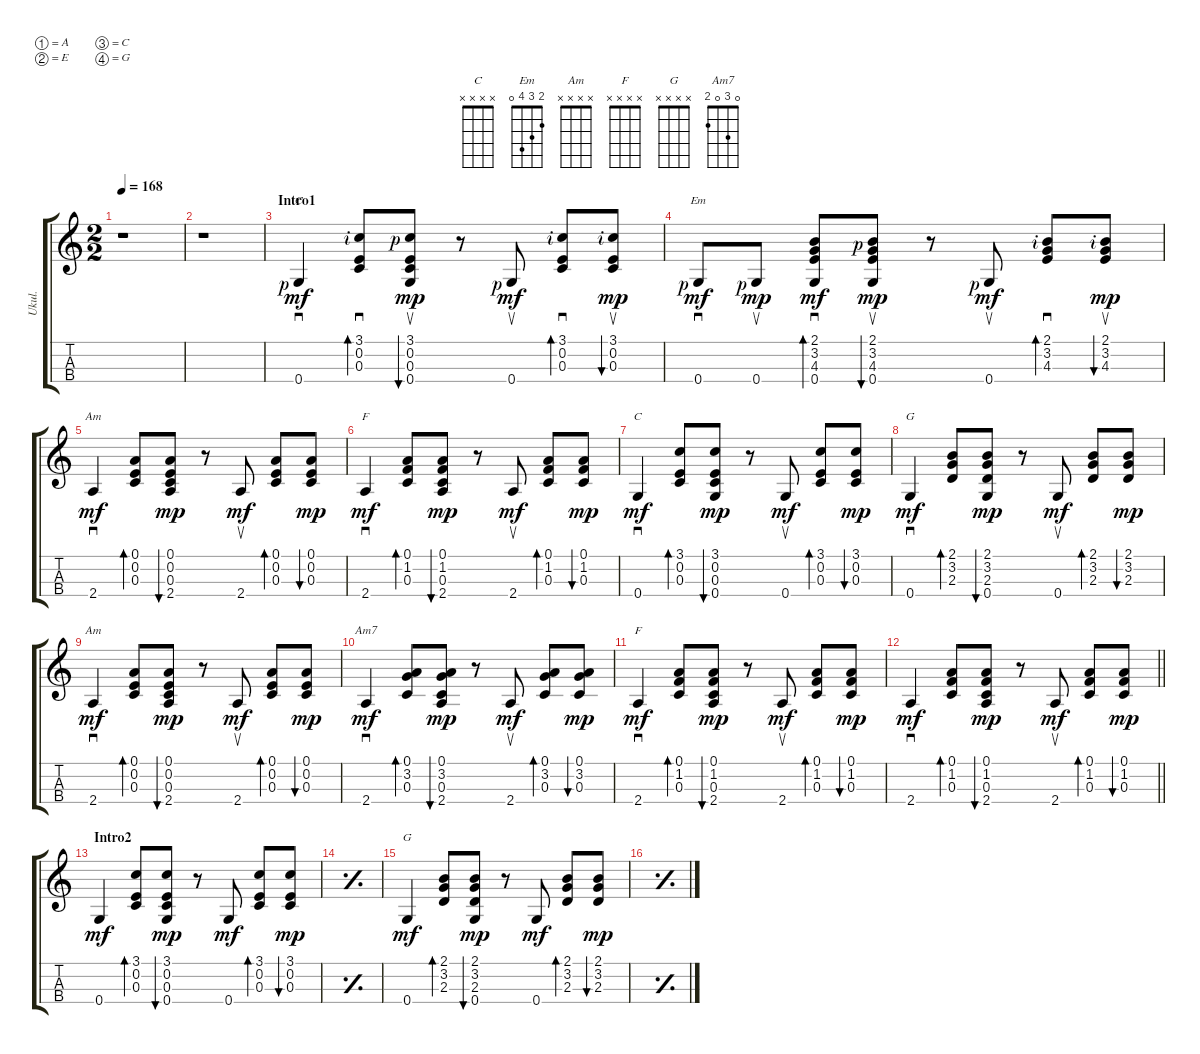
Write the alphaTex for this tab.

\bracketExtendMode groupsimilarinstruments
\multiTrackTrackNamePolicy hidden
\otherSystemsTrackNameOrientation horizontal
\track ("Ukulele" "Ukul.") {mute instrument acousticguitarnylon}
\staff {score tabs}
\tuning (A4 E4 C4 G3)
\displaytranspose 0
\chord ("C" 3 0 0 0)
\chord ("Em" 2 3 4 0)
\chord ("Am" 0 0 0 2)
\chord ("F" 0 1 0 2)
\chord ("C" x x x x)
\chord ("G" 2 3 2 0)
\chord ("Am" x x x x)
\chord ("Am7" 0 3 0 2)
\chord ("F" x x x x)
\chord ("G" x x x x)
\ts (2 2)
\tempo 168
\clef g2
\scale
0.113548
\ks c
r.1{dy mf instrument acousticguitarnylon beam Down} |
\scale
0.0701823 r.1{beam Down} |
\section ("" "Intro1")
\scale
0.222572 0.4{rf 1}.4{sd ch "C" beam Up} (3.1{rf 2} 0.2 0.3).8{sd bd 30 beam Up} (3.1{rf 1} 0.2 0.3 0.4).8{su bu 30 dy mp beam Up} r.8{beam Up} 0.4{rf 1}.8{su dy mf beam Up} (3.1{rf 2} 0.2 0.3).8{sd bd 30 beam Up} (3.1{rf 2} 0.2 0.3).8{su bu 30 dy mp beam Up} |
\scale
0.20625 0.4{rf 1}.8{sd ch "Em" dy mf beam Up} 0.4{rf 1}.8{su dy mp beam Up} (2.1 3.2 4.3 0.4).8{sd bd 30 dy mf beam Up} (2.1{rf 1} 3.2 4.3 0.4).8{su bu 30 dy mp beam Up} r.8{beam Up} 0.4{rf 1}.8{su dy mf beam Up} (2.1{rf 2} 3.2 4.3).8{sd bd 30 beam Up} (2.1{rf 2} 3.2 4.3).8{su bu 30 dy mp beam Up} |
\scale
0.19375 2.4.4{sd ch "Am" dy mf beam Up} (0.1 0.2 0.3).8{bd 30 beam Up} (0.1 0.2 0.3 2.4).8{bu 30 dy mp beam Up} r.8{beam Up} 2.4.8{su dy mf beam Up} (0.1 0.2 0.3).8{bd 30 beam Up} (0.1 0.2 0.3).8{bu 30 dy mp beam Up} |
\scale
0.19375 2.4.4{sd ch "F" dy mf beam Up} (0.1 1.2 0.3).8{bd 30 beam Up} (0.1 1.2 0.3 2.4).8{bu 30 dy mp beam Up} r.8{beam Up} 2.4.8{su dy mf beam Up} (0.1 1.2 0.3).8{bd 30 beam Up} (0.1 1.2 0.3).8{bu 30 dy mp beam Up} |
0.4.4{sd ch "C" dy mf beam Up} (3.1 0.2 0.3).8{bd 30 beam Up} (3.1 0.2 0.3 0.4).8{bu 30 dy mp beam Up} r.8{beam Up} 0.4.8{su dy mf beam Up} (3.1 0.2 0.3).8{bd 30 beam Up} (3.1 0.2 0.3).8{bu 30 dy mp beam Up} |
0.4.4{sd ch "G" dy mf beam Up} (2.1 3.2 2.3).8{bd 30 beam Up} (2.1 3.2 2.3 0.4).8{bu 30 dy mp beam Up} r.8{beam Up} 0.4.8{su dy mf beam Up} (2.1 3.2 2.3).8{bd 30 beam Up} (2.1 3.2 2.3).8{bu 30 dy mp beam Up} |
2.4.4{sd ch "Am" dy mf beam Up} (0.1 0.2 0.3).8{bd 30 beam Up} (0.1 0.2 0.3 2.4).8{bu 30 dy mp beam Up} r.8{beam Up} 2.4.8{su dy mf beam Up} (0.1 0.2 0.3).8{bd 30 beam Up} (0.1 0.2 0.3).8{bu 30 dy mp beam Up} |
2.4.4{sd ch "Am7" dy mf beam Up} (0.1 3.2 0.3).8{bd 30 beam Up} (0.1 3.2 0.3 2.4).8{bu 30 dy mp beam Up} r.8{beam Up} 2.4.8{su dy mf beam Up} (0.1 3.2 0.3).8{bd 30 beam Up} (0.1 3.2 0.3).8{bu 30 dy mp beam Up} |
2.4.4{sd ch "F" dy mf beam Up} (0.1 1.2 0.3).8{bd 30 beam Up} (0.1 1.2 0.3 2.4).8{bu 30 dy mp beam Up} r.8{beam Up} 2.4.8{su dy mf beam Up} (0.1 1.2 0.3).8{bd 30 beam Up} (0.1 1.2 0.3).8{bu 30 dy mp beam Up} |
\barLineRight lightlight
2.4.4{sd dy mf beam Up} (0.1 1.2 0.3).8{bd 30 beam Up} (0.1 1.2 0.3 2.4).8{bu 30 dy mp beam Up} r.8{beam Up} 2.4.8{su dy mf beam Up} (0.1 1.2 0.3).8{bd 30 beam Up} (0.1 1.2 0.3).8{bu 30 dy mp beam Up} |
\section ("" "Intro2")
0.4.4{dy mf beam Up} (3.1 0.2 0.3).8{bd 30 beam Up} (3.1 0.2 0.3 0.4).8{bu 30 dy mp beam Up} r.8{beam Up} 0.4.8{dy mf beam Up} (3.1 0.2 0.3).8{bd 30 beam Up} (3.1 0.2 0.3).8{bu 30 dy mp beam Up} |
\simile simple
|
\simile none
0.4.4{ch "G" dy mf beam Up} (2.1 3.2 2.3).8{bd 30 beam Up} (2.1 3.2 2.3 0.4).8{bu 30 dy mp beam Up} r.8{beam Up} 0.4.8{dy mf beam Up} (2.1 3.2 2.3).8{bd 30 beam Up} (2.1 3.2 2.3).8{bu 30 dy mp beam Up} |
\simile simple
